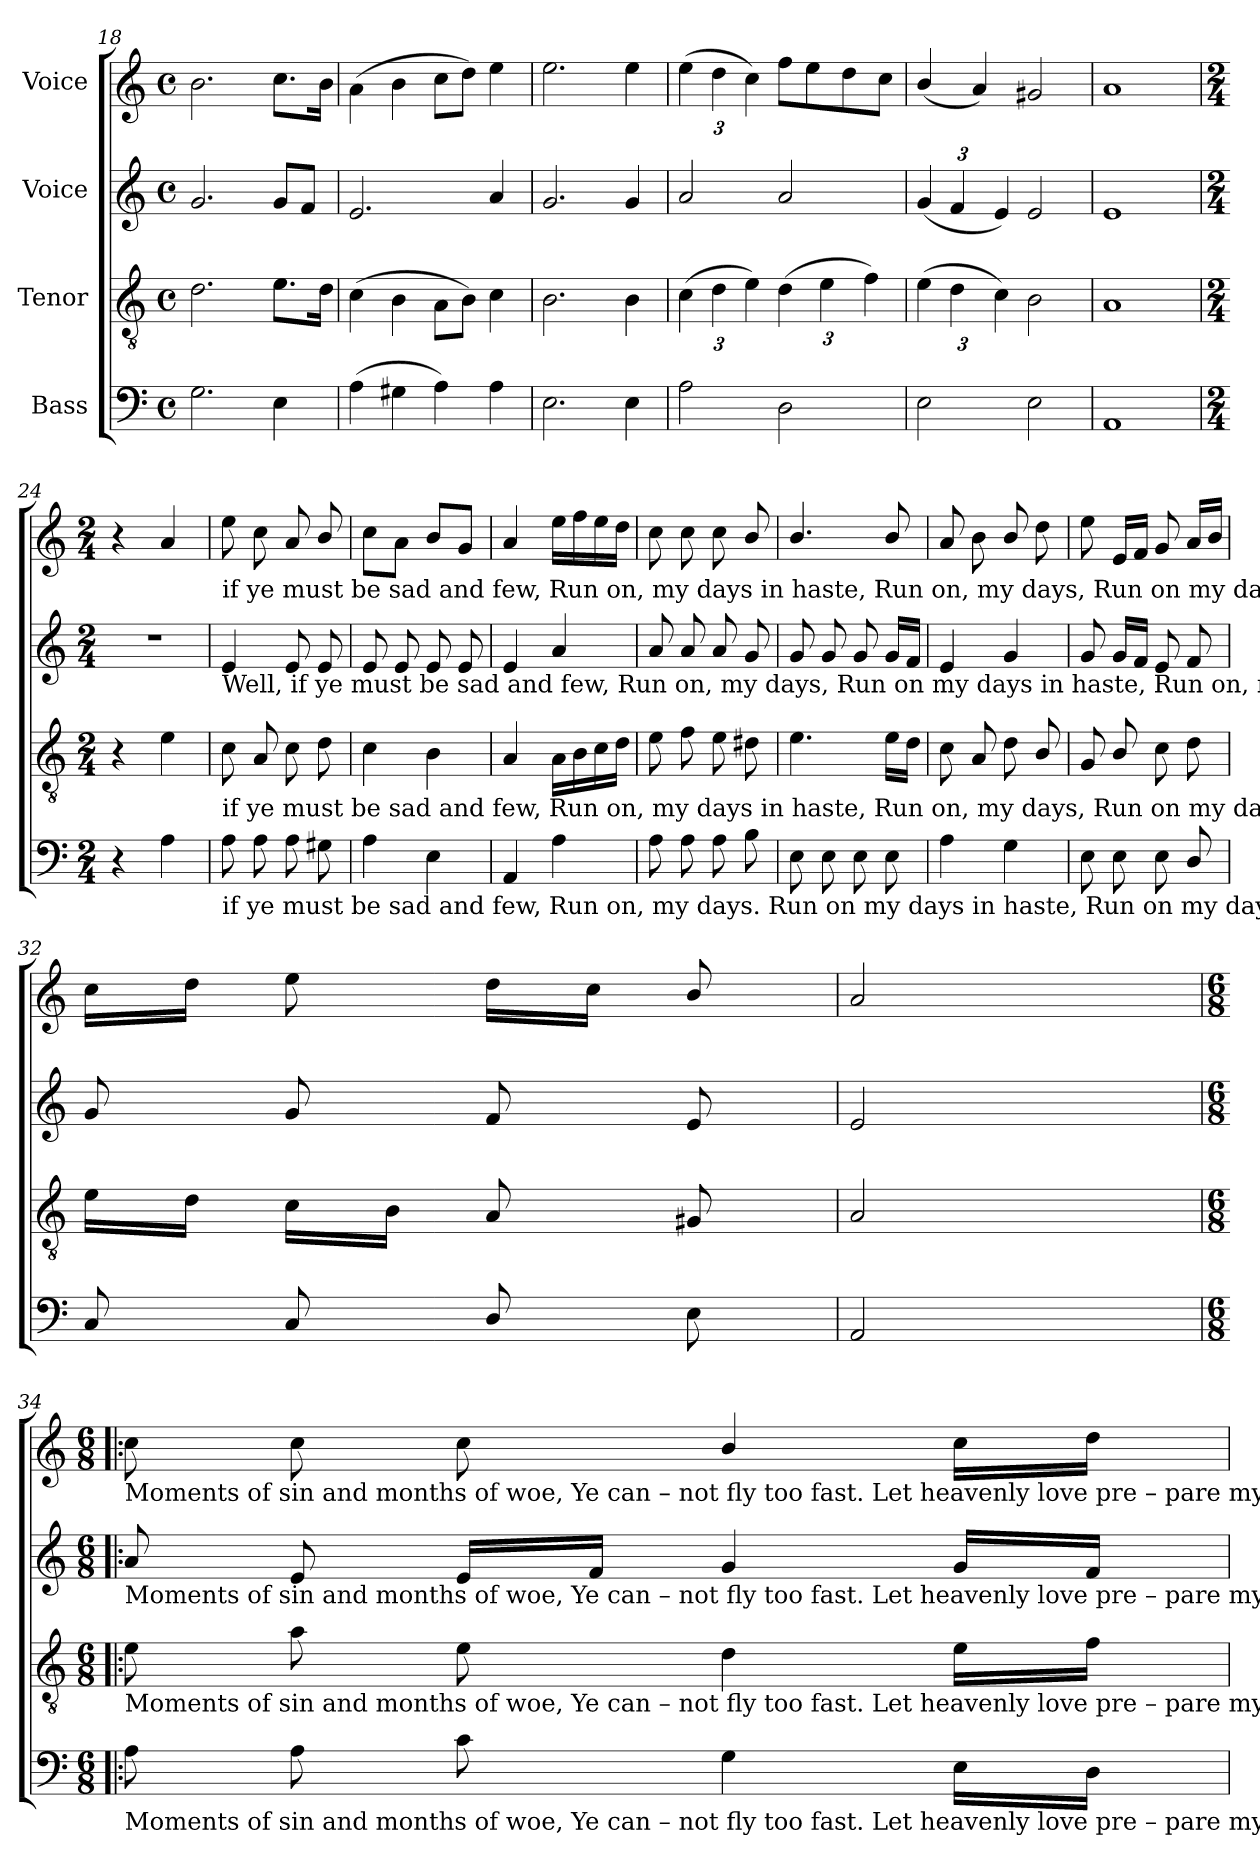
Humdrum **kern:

**kern	**kern	**kern	**kern
*part4	*part3	*part2	*part1
*staff4	*staff3	*staff2	*staff1
*I"Bass	*I"Tenor	*I"Voice	*I"Voice
*clefF4	*clefGv2	*clefG2	*clefG2
*k[]	*k[]	*k[]	*k[]
*M4/4	*M4/4	*M4/4	*M4/4
*met(c)	*met(c)	*met(c)	*met(c)
=18	=18	=18	=18
2.G!\	2.d!\	2.g!/	2.b!\
4E!\	8.e!\L	8g!/L	8.cc!\L
.	.	8f!/J	.
.	16d!\Jk	.	16b!\Jk
=19	=19	=19	=19
(>4A!\	(>4c!\	2.e!/	(>4a!\
4G#X!\	4B!\	.	4b!\
4A!\)	8A!\L	.	8cc!\L
.	8B!\J)	.	8dd!\J)
4A!\	4c!\	4a!/	4ee!\
=20	=20	=20	=20
2.E!\	2.B!\	2.g!/	2.ee!\
4E!\	4B!\	4g!/	4ee!\
=21	=21	=21	=21
*	*Xbrackettup	*	*Xbrackettup
2A!\	(>6c!\	2a!/	(>6ee!\
.	6d!\	.	6dd!\
.	6e!\)	.	6cc!\)
2D!\	(>6d!\	2a!/	8ff!\L
.	.	.	8ee!\
.	6e!\	.	.
.	.	.	8dd!\
.	6f!\)	.	.
.	.	.	8cc!\J
=22	=22	=22	=22
*	*	*Xbrackettup	*
2E!\	(>6e!\	(<6g!/	(<4b!/
.	6d!\	6f!/	.
.	.	.	4a!/)
.	6c!\)	6e!/)	.
2E!\	2B!\	2e!/	2g#X!/
=23	=23	=23	=23
1AA!	1A!	1e!	1a!
=24	=24	=24	=24
*M2/4	*M2/4	*M2/4	*M2/4
*	*	*	*MM60
4r	4r	2r	4r
4A!\	4e!\	.	4a!/
!!LO:PB:g=z
=25	=25	=25	=25
!	!	!	!LO:TX:b:t=if     ye   must  be      sad          and           few,    Run            on,   my   days   in      haste,              Run      on,  my days,  Run   on     my   days,  Run     on     my     days   in     haste;
!	!	!LO:TX:b:t=Well,        if     ye    must   be   sad  and    few,   Run             on,  my  days, Run    on   my  days  in       haste,        Run             on,    my  days, Run     on     my     days   in     haste;	!
!	!LO:TX:b:t=if     ye   must  be      sad          and           few,    Run            on,   my   days   in      haste,              Run      on,  my days,  Run   on     my   days,  Run     on     my     days   in     haste;	!	!
!LO:TX:b:t=if     ye   must  be      sad          and           few,    Run            on,   my   days. Run   on    my  days  in       haste,       Run            on     my   days,  Run    on     my     days   in     haste;	!	!	!
8A!\	8c!\	4e!/	8ee!\
8A!\	8A!/	.	8cc!\
8A!\	8c!\	8e!/	8a!/
8G#X!\	8d!\	8e!/	8b!/
=26	=26	=26	=26
4A!\	4c!\	8e!/	8cc!\L
.	.	8e!/	8a!\J
4E!\	4B!\	8e!/	8b!/L
.	.	8e!/	8g!/J
=27	=27	=27	=27
4AA!/	4A!/	4e!/	4a!/
4A!\	16A!\LL	4a!/	16ee!\LL
.	16B!\	.	16ff!\
.	16c!\	.	16ee!\
.	16d!\JJ	.	16dd!\JJ
=28	=28	=28	=28
8A!\	8e!\	8a!/	8cc!\
8A!\	8f!\	8a!/	8cc!\
8A!\	8e!\	8a!/	8cc!\
8B!\	8d#X!\	8g!/	8b!/
=29	=29	=29	=29
8E!\	4.e!\	8g!/	4.b!/
8E!\	.	8g!/	.
8E!\	.	8g!/	.
8E!\	16e!\LL	16g!/LL	8b!/
.	16d!\JJ	16f!/JJ	.
=30	=30	=30	=30
4A!\	8c!\	4e!/	8a!/
.	8A!/	.	8b!\
4G!\	8d!\	4g!/	8b!/
.	8B!/	.	8dd!\
=31	=31	=31	=31
8E!\	8G!/	8g!/	8ee!\
8E!\	8B!/	16g!/LL	16e!/LL
.	.	16f!/JJ	16f!/JJ
8E!\	8c!\	8e!/	8g!/
8D!/	8d!\	8f!/	16a!/LL
.	.	.	16b!/JJ
=32	=32	=32	=32
8C!/	16e!\LL	8g!/	16cc!\LL
.	16d!\JJ	.	16dd!\JJ
8C!/	16c!\LL	8g!/	8ee!\
.	16B!\JJ	.	.
8D!/	8A!/	8f!/	16dd!\LL
.	.	.	16cc!\JJ
8E!\	8G#X!/	8e!/	8b!/
=33	=33	=33	=33
2AA!/	2A!/	2e!/	2a!/
!!LO:LB:g=z
=34!|:	=34!|:	=34!|:	=34!|:
*M6/8	*M6/8	*M6/8	*M6/8
!	!	!	!LO:TX:b:t=Moments of   sin  and     months   of   woe,   Ye       can  –   not     fly           too    fast.                         Let heavenly love  pre – pare  my    soul,  And      call     her     to     the
!	!	!LO:TX:b:t=Moments of   sin  and     months   of   woe,   Ye       can  –   not     fly           too    fast.                         Let heavenly love  pre – pare  my    soul,  And      call     her     to     the	!
!	!LO:TX:b:t=Moments of   sin  and     months   of   woe,   Ye       can  –   not     fly           too    fast.                         Let heavenly love  pre – pare  my    soul,  And      call     her     to     the	!	!
!LO:TX:b:t=Moments of   sin  and     months   of   woe,   Ye       can  –   not     fly           too    fast.                         Let heavenly love  pre – pare  my    soul,  And      call     her     to     the	!	!	!
8A!\	8e!\	8a!/	8cc!\
8A!\	8a!\	8e!/	8cc!\
8c!\	8e!\	16e!/LL	8cc!\
.	.	16f!/JJ	.
4G!\	4d!\	4g!/	4b!/
16E!\LL	16e!\LL	16g!/LL	16cc!\LL
16D!\JJ	16f!\JJ	16f!/JJ	16dd!\JJ
=	=	=	=
*-	*-	*-	*-
